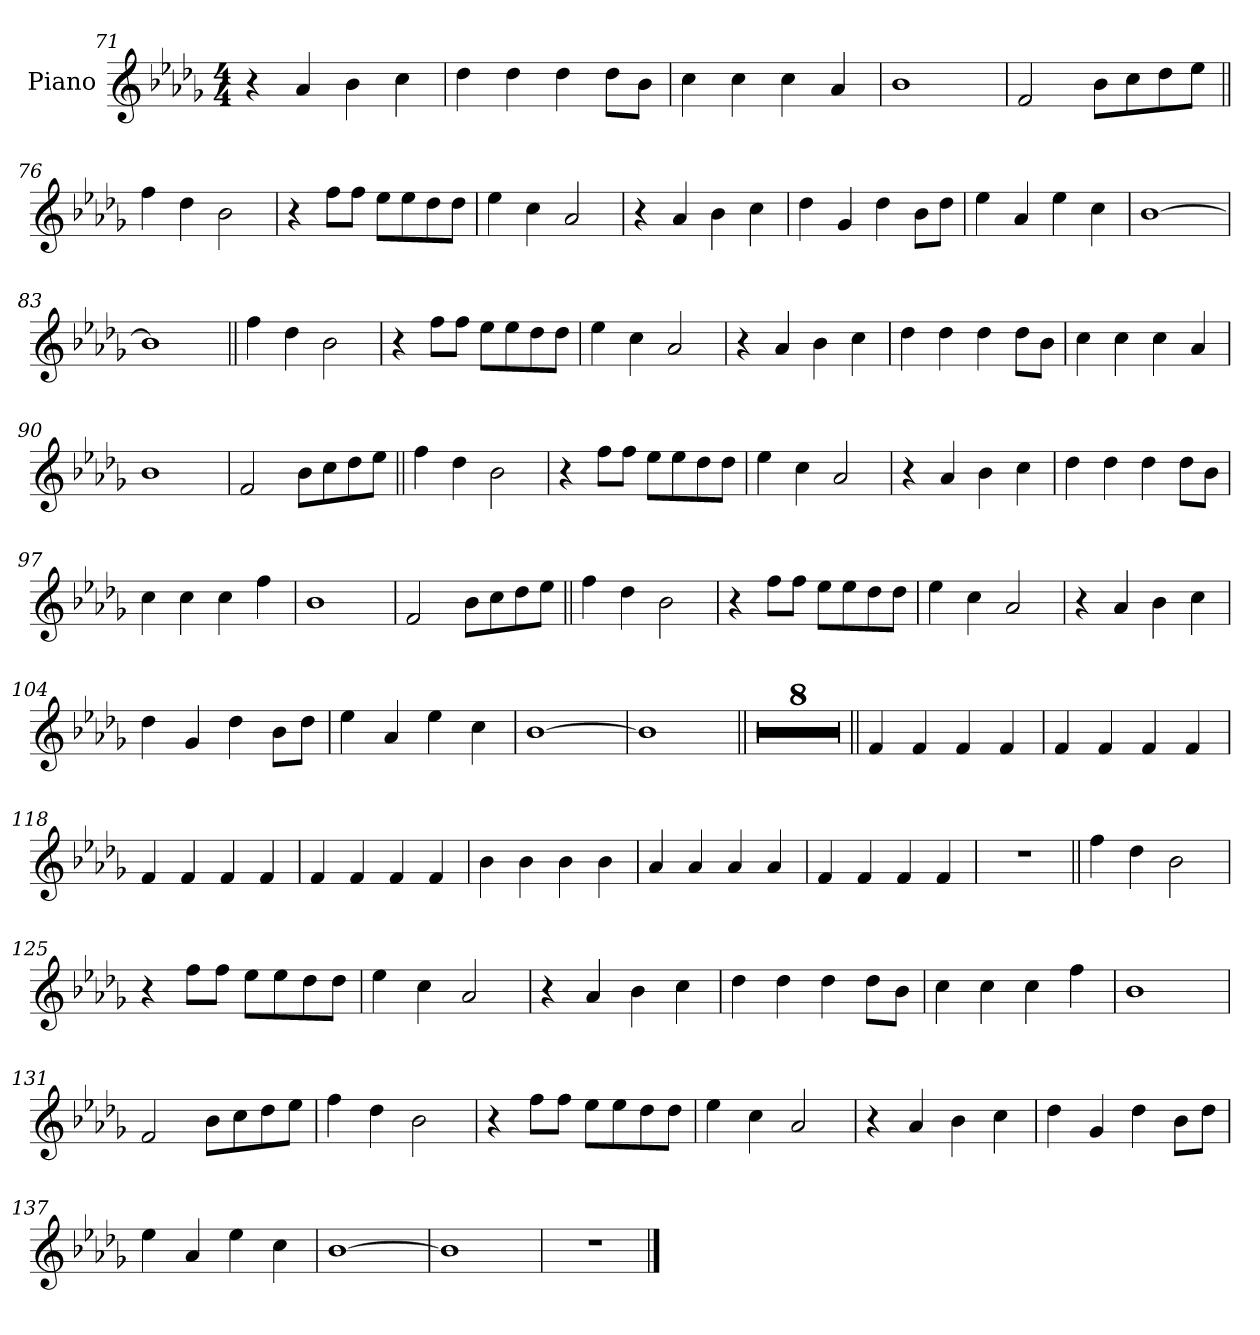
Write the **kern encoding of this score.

**kern
*part1
*staff1
*I"Piano
*I'Pno.
*clefG2
*k[b-e-a-d-g-]
*M4/4
=71
4r
4a-
4b-
4cc
=72
4dd-
4dd-
4dd-
8dd-L
8b-J
=73
4cc
4cc
4cc
4a-
=74
1b-
=75
2f
8b-L
8cc
8dd-
8ee-J
=76||
4ff
4dd-
2b-
=77
4r
8ffL
8ffJ
8ee-L
8ee-
8dd-
8dd-J
=78
4ee-
4cc
2a-
=79
4r
4a-
4b-
4cc
=80
4dd-
4g-
4dd-
8b-L
8dd-J
=81
4ee-
4a-
4ee-
4cc
=82
[1b-
=83
1b-]
=84||
4ff
4dd-
2b-
=85
4r
8ffL
8ffJ
8ee-L
8ee-
8dd-
8dd-J
=86
4ee-
4cc
2a-
=87
4r
4a-
4b-
4cc
=88
4dd-
4dd-
4dd-
8dd-L
8b-J
=89
4cc
4cc
4cc
4a-
=90
1b-
=91
2f
8b-L
8cc
8dd-
8ee-J
=92||
4ff
4dd-
2b-
=93
4r
8ffL
8ffJ
8ee-L
8ee-
8dd-
8dd-J
=94
4ee-
4cc
2a-
=95
4r
4a-
4b-
4cc
=96
4dd-
4dd-
4dd-
8dd-L
8b-J
=97
4cc
4cc
4cc
4ff
=98
1b-
=99
2f
8b-L
8cc
8dd-
8ee-J
=100||
4ff
4dd-
2b-
=101
4r
8ffL
8ffJ
8ee-L
8ee-
8dd-
8dd-J
=102
4ee-
4cc
2a-
=103
4r
4a-
4b-
4cc
=104
4dd-
4g-
4dd-
8b-L
8dd-J
=105
4ee-
4a-
4ee-
4cc
=106
[1b-
=107
1b-]
=108||
1r
=109
1r
=110
1r
=111
1r
=112
1r
=113
1r
=114
1r
=115
1r
=116||
4f!
4f!
4f!
4f!
=117
4f!
4f!
4f!
4f!
=118
4f!
4f!
4f!
4f!
=119
4f!
4f!
4f!
4f!
=120
4b-!
4b-!
4b-!
4b-!
=121
4a-!
4a-!
4a-!
4a-!
=122
4f!
4f!
4f!
4f!
=123
1r
=124||
4ff
4dd-
2b-
=125
4r
8ffL
8ffJ
8ee-L
8ee-
8dd-
8dd-J
=126
4ee-
4cc
2a-
=127
4r
4a-
4b-
4cc
=128
4dd-
4dd-
4dd-
8dd-L
8b-J
=129
4cc
4cc
4cc
4ff
=130
1b-
=131
2f
8b-L
8cc
8dd-
8ee-J
=132
4ff
4dd-
2b-
=133
4r
8ffL
8ffJ
8ee-L
8ee-
8dd-
8dd-J
=134
4ee-
4cc
2a-
=135
4r
4a-
4b-
4cc
=136
4dd-
4g-
4dd-
8b-L
8dd-J
=137
4ee-
4a-
4ee-
4cc
=138
[1b-
=139
1b-]
=140
1r
==
*-
